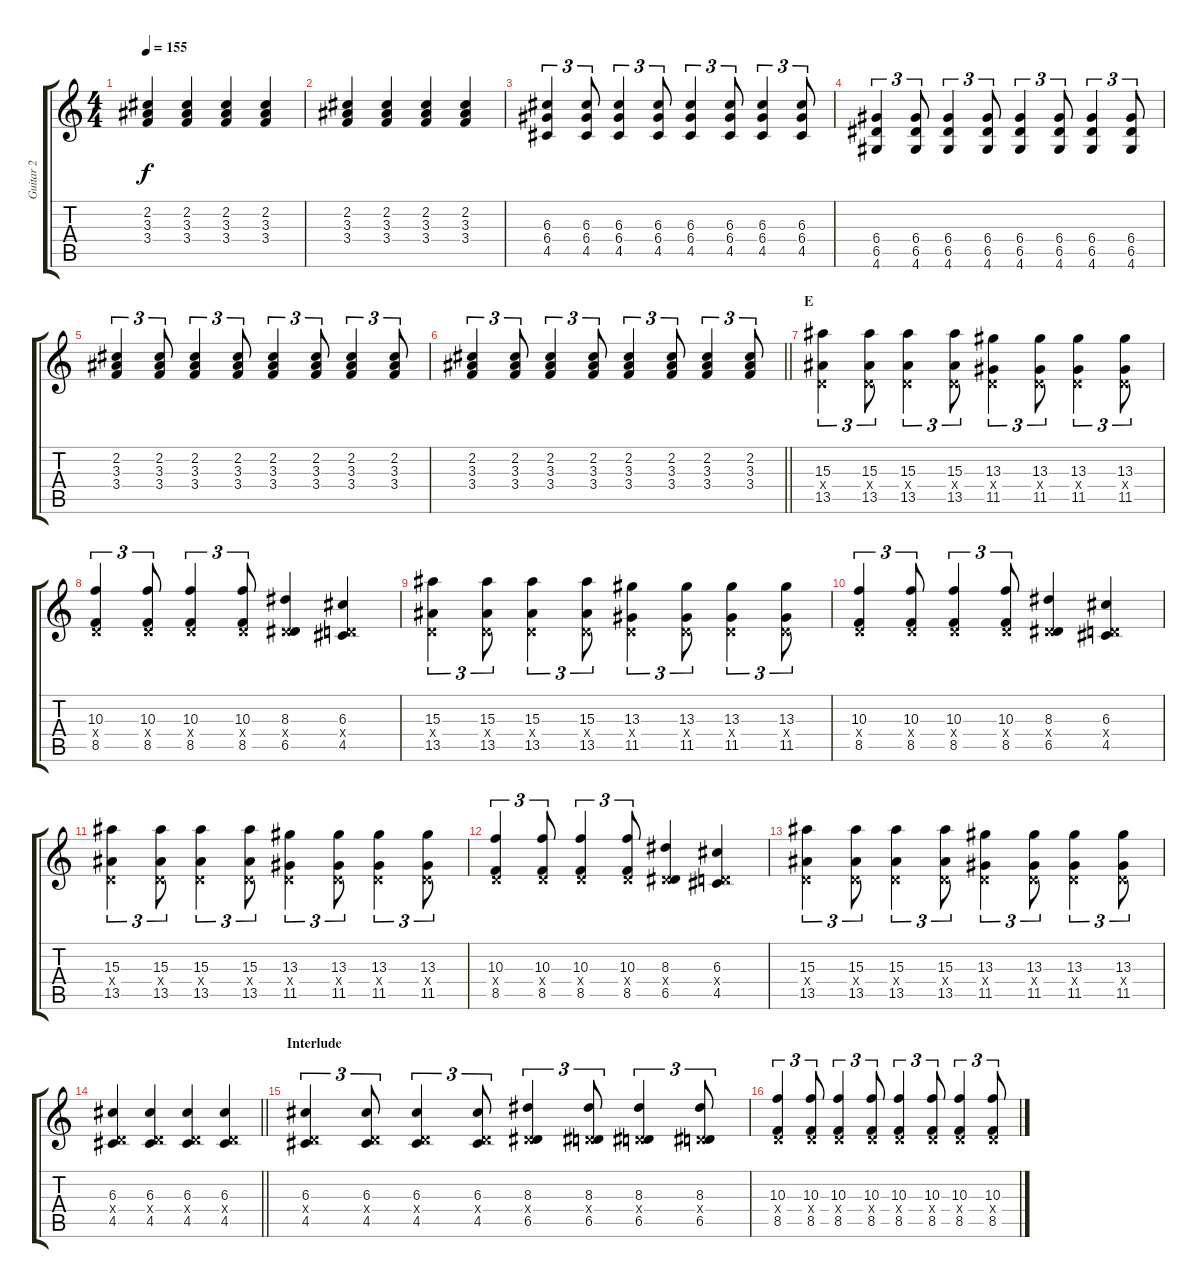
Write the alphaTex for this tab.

\track ("Guitar 2" "Guitar 2") {instrument overdrivenguitar}
\staff {score tabs}
\tuning (E4 B3 G3 D3 A2 E2) {hide}
\ts (4 4)
\tempo 155
\clef g2
\ks c
(2.2 3.3 3.4).4{dy f} (2.2 3.3 3.4).4 (2.2 3.3 3.4).4 (2.2 3.3 3.4).4 |
(2.2 3.3 3.4).4 (2.2 3.3 3.4).4 (2.2 3.3 3.4).4 (2.2 3.3 3.4).4 |
(6.3 6.4 4.5).4{tu (3 2)} (6.3 6.4 4.5).8{tu (3 2)} (6.3 6.4 4.5).4{tu (3 2)} (6.3 6.4 4.5).8{tu (3 2)} (6.3 6.4 4.5).4{tu (3 2)} (6.3 6.4 4.5).8{tu (3 2)} (6.3 6.4 4.5).4{tu (3 2)} (6.3 6.4 4.5).8{tu (3 2)} |
(6.4 6.5 4.6).4{tu (3 2)} (6.4 6.5 4.6).8{tu (3 2)} (6.4 6.5 4.6).4{tu (3 2)} (6.4 6.5 4.6).8{tu (3 2)} (6.4 6.5 4.6).4{tu (3 2)} (6.4 6.5 4.6).8{tu (3 2)} (6.4 6.5 4.6).4{tu (3 2)} (6.4 6.5 4.6).8{tu (3 2)} |
(2.2 3.3 3.4).4{tu (3 2)} (2.2 3.3 3.4).8{tu (3 2)} (2.2 3.3 3.4).4{tu (3 2)} (2.2 3.3 3.4).8{tu (3 2)} (2.2 3.3 3.4).4{tu (3 2)} (2.2 3.3 3.4).8{tu (3 2)} (2.2 3.3 3.4).4{tu (3 2)} (2.2 3.3 3.4).8{tu (3 2)} |
\barLineRight lightlight
(2.2 3.3 3.4).4{tu (3 2)} (2.2 3.3 3.4).8{tu (3 2)} (2.2 3.3 3.4).4{tu (3 2)} (2.2 3.3 3.4).8{tu (3 2)} (2.2 3.3 3.4).4{tu (3 2)} (2.2 3.3 3.4).8{tu (3 2)} (2.2 3.3 3.4).4{tu (3 2)} (2.2 3.3 3.4).8{tu (3 2)} |
\section ("" "E")
(15.3 0.4{x} 13.5).4{tu (3 2)} (15.3 0.4{x} 13.5).8{tu (3 2)} (15.3 0.4{x} 13.5).4{tu (3 2)} (15.3 0.4{x} 13.5).8{tu (3 2)} (13.3 0.4{x} 11.5).4{tu (3 2)} (13.3 0.4{x} 11.5).8{tu (3 2)} (13.3 0.4{x} 11.5).4{tu (3 2)} (13.3 0.4{x} 11.5).8{tu (3 2)} |
(10.3 0.4{x} 8.5).4{tu (3 2)} (10.3 0.4{x} 8.5).8{tu (3 2)} (10.3 0.4{x} 8.5).4{tu (3 2)} (10.3 0.4{x} 8.5).8{tu (3 2)} (8.3 0.4{x} 6.5).4 (6.3 0.4{x} 4.5).4 |
(15.3 0.4{x} 13.5).4{tu (3 2)} (15.3 0.4{x} 13.5).8{tu (3 2)} (15.3 0.4{x} 13.5).4{tu (3 2)} (15.3 0.4{x} 13.5).8{tu (3 2)} (13.3 0.4{x} 11.5).4{tu (3 2)} (13.3 0.4{x} 11.5).8{tu (3 2)} (13.3 0.4{x} 11.5).4{tu (3 2)} (13.3 0.4{x} 11.5).8{tu (3 2)} |
(10.3 0.4{x} 8.5).4{tu (3 2)} (10.3 0.4{x} 8.5).8{tu (3 2)} (10.3 0.4{x} 8.5).4{tu (3 2)} (10.3 0.4{x} 8.5).8{tu (3 2)} (8.3 0.4{x} 6.5).4 (6.3 0.4{x} 4.5).4 |
(15.3 0.4{x} 13.5).4{tu (3 2)} (15.3 0.4{x} 13.5).8{tu (3 2)} (15.3 0.4{x} 13.5).4{tu (3 2)} (15.3 0.4{x} 13.5).8{tu (3 2)} (13.3 0.4{x} 11.5).4{tu (3 2)} (13.3 0.4{x} 11.5).8{tu (3 2)} (13.3 0.4{x} 11.5).4{tu (3 2)} (13.3 0.4{x} 11.5).8{tu (3 2)} |
(10.3 0.4{x} 8.5).4{tu (3 2)} (10.3 0.4{x} 8.5).8{tu (3 2)} (10.3 0.4{x} 8.5).4{tu (3 2)} (10.3 0.4{x} 8.5).8{tu (3 2)} (8.3 0.4{x} 6.5).4 (6.3 0.4{x} 4.5).4 |
(15.3 0.4{x} 13.5).4{tu (3 2)} (15.3 0.4{x} 13.5).8{tu (3 2)} (15.3 0.4{x} 13.5).4{tu (3 2)} (15.3 0.4{x} 13.5).8{tu (3 2)} (13.3 0.4{x} 11.5).4{tu (3 2)} (13.3 0.4{x} 11.5).8{tu (3 2)} (13.3 0.4{x} 11.5).4{tu (3 2)} (13.3 0.4{x} 11.5).8{tu (3 2)} |
\barLineRight lightlight
(6.3 0.4{x} 4.5).4 (6.3 0.4{x} 4.5).4 (6.3 0.4{x} 4.5).4 (6.3 0.4{x} 4.5).4 |
\section ("" "Interlude")
(6.3 0.4{x} 4.5).4{tu (3 2)} (6.3 0.4{x} 4.5).8{tu (3 2)} (6.3 0.4{x} 4.5).4{tu (3 2)} (6.3 0.4{x} 4.5).8{tu (3 2)} (8.3 0.4{x} 6.5).4{tu (3 2)} (8.3 0.4{x} 6.5).8{tu (3 2)} (8.3 0.4{x} 6.5).4{tu (3 2)} (8.3 0.4{x} 6.5).8{tu (3 2)} |
(10.3 0.4{x} 8.5).4{tu (3 2)} (10.3 0.4{x} 8.5).8{tu (3 2)} (10.3 0.4{x} 8.5).4{tu (3 2)} (10.3 0.4{x} 8.5).8{tu (3 2)} (10.3 0.4{x} 8.5).4{tu (3 2)} (10.3 0.4{x} 8.5).8{tu (3 2)} (10.3 0.4{x} 8.5).4{tu (3 2)} (10.3 0.4{x} 8.5).8{tu (3 2)}
